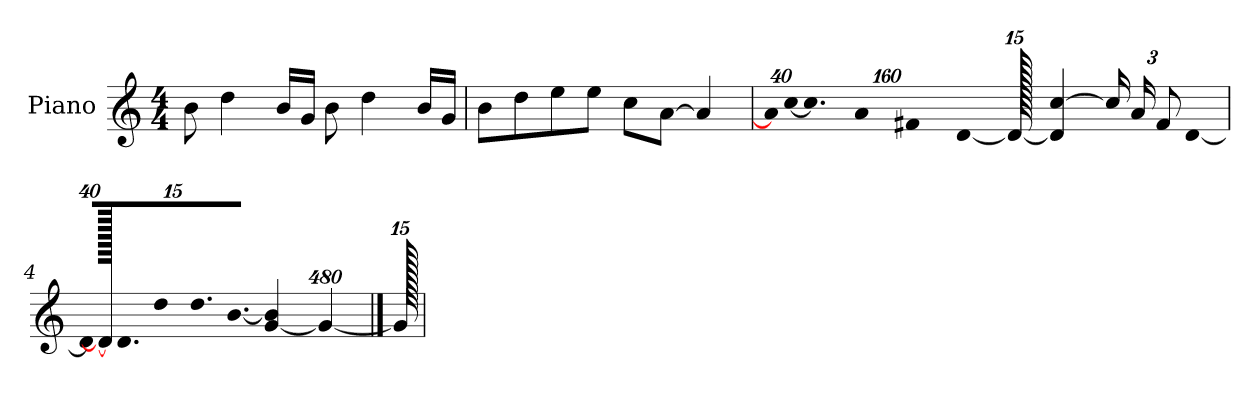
**kern
*part1
*staff1
*I"Piano
*I'P-no
*clefG2
*k[]
*M4/4
*MM90
=1
8b\
4dd\
16b/LL
16g/JJ
8b\
4dd\
16b/LL
16g/JJ
=2
8b\L
8dd\
8ee\
8ee\J
8cc\L
[8a\J
4a/]
=3
*Xbrackettup
!LO:N:vis=32
640%23a/LLL]
!LO:N:vis=32
[640%23cc/JJ
!LO:N:vis=8.
640%137cc/]
!LO:N:vis=16
1920%137a/L
!LO:N:vis=32
640%23f#X/K
[384%41d/J
1920d/_
4d/] [4cc/
24cc/LL]
24a/J
12f#/
[640%53d/J
=4
!LO:N:vis=32
640%23d/KLL]
1920d/_
!LO:N:vis=16.
960%103d/J
!LO:N:vis=8
960%137dd/
!LO:N:vis=16.
960%103dd/L
!LO:N:vis=16.
[960%103b/JJ
[4g/ 4b/]
1920%479g/_
==5
1920g/]
=
*-
